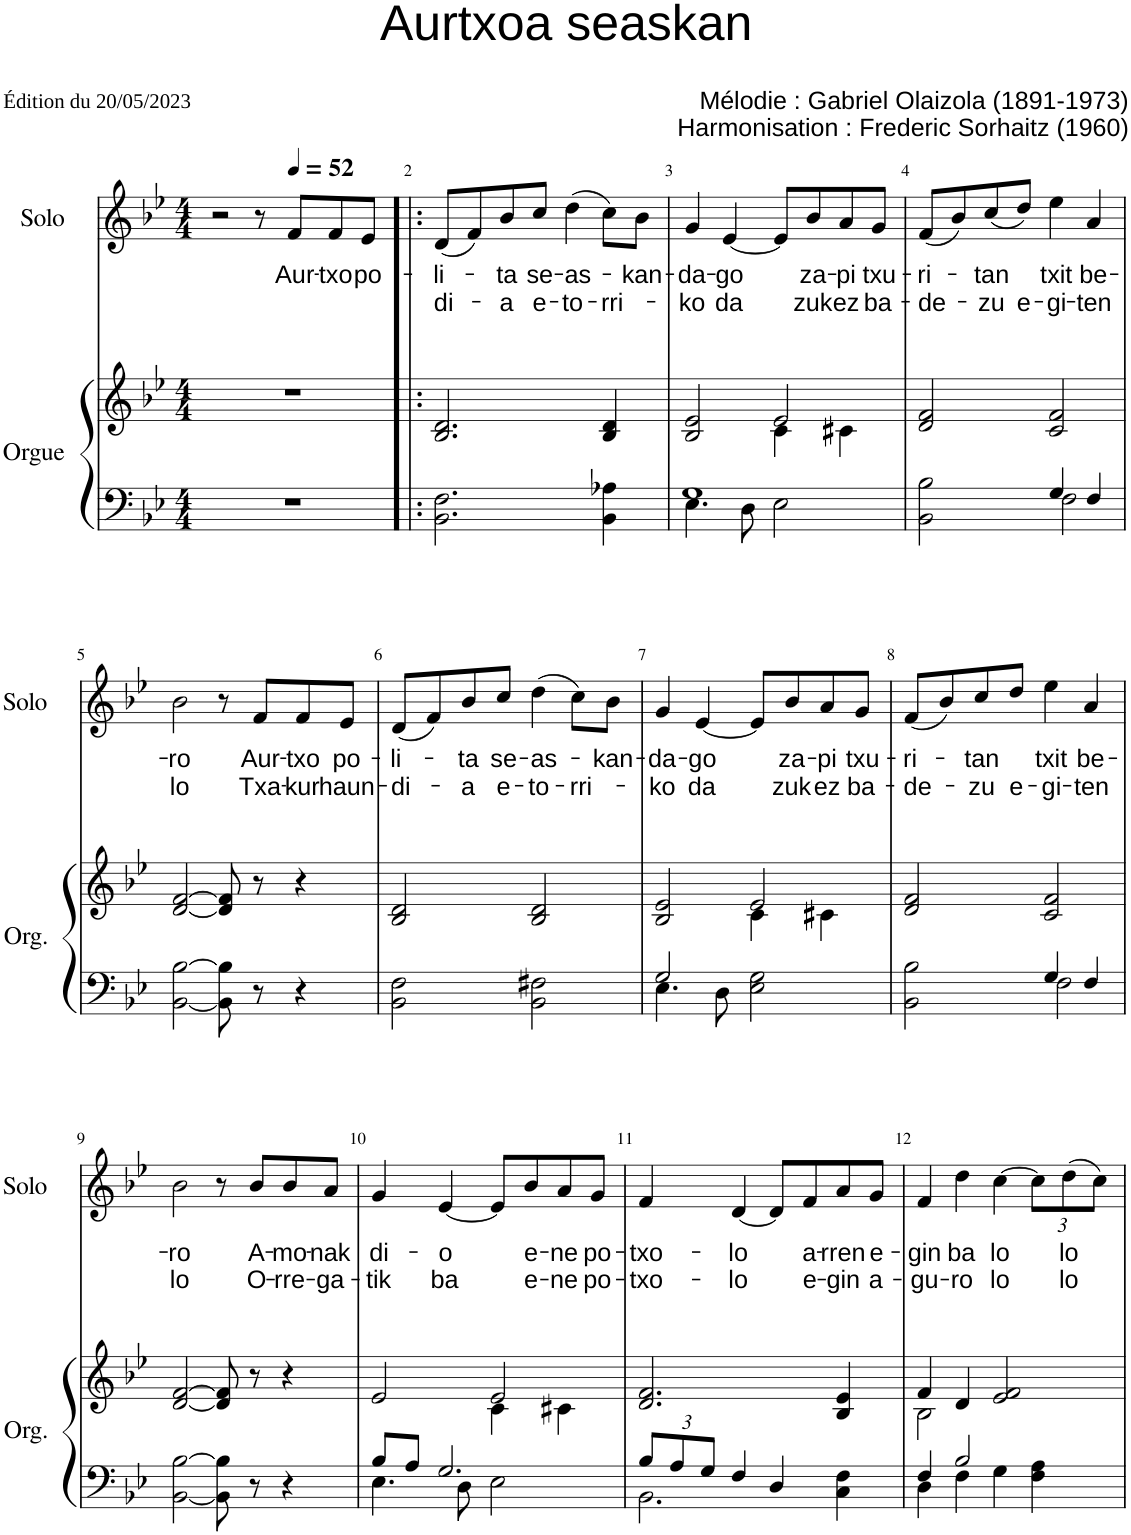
**kern	**kern	**kern	**text	**text
*part2	*part2	*part1	*part1	*part1
*staff3	*staff2	*staff1	*staff1	*staff1
*I"Orgue	*	*I"Solo	*	*
*I'Org.	*	*I'Solo	*	*
*clefF4	*clefG2	*clefG2	*	*
*k[b-e-]	*k[b-e-]	*k[b-e-]	*	*
*M4/4	*M4/4	*M4/4	*	*
=1	=1	=1	=1	=1
1r	1r	2r	.	.
.	.	8r	.	.
*	*	*MM52	*	*
!	!	!	!LO:LY:b	!
.	.	8f/L	Aur-	.
!	!	!	!LO:LY:b	!
.	.	8f/	-txo	.
!	!	!	!LO:LY:b	!
.	.	8e-/J	po-	.
=2!|:	=2!|:	=2!|:	=2!|:	=2!|:
!	!	!	!LO:LY:b	!LO:LY:b
2.BB-\ 2.F\	2.B-/ 2.d/	(8d/L	-li-	di-
.	.	8f/)	.	.
!	!	!	!LO:LY:b	!LO:LY:b
.	.	8b-/	-ta	-a
!	!	!	!LO:LY:b	!LO:LY:b
.	.	8cc/J	se-	e-
!	!	!	!LO:LY:b	!LO:LY:b
.	.	(4dd\	-as-	-to-
!	!	!	!	!LO:LY:b
4BB-\ 4A-X\	4B-/ 4d/	8cc\L)	.	-rri-
!	!	!	!LO:LY:b	!
.	.	8b-\J	-kan-	.
=3	=3	=3	=3	=3
*^	*^	*	*	*
!	!	!	!	!	!LO:LY:b	!LO:LY:b
1G	4.E-\	2B-/ 2e-/	2ryy	4g/	-da-	-ko
!	!	!	!	!	!LO:LY:b	!LO:LY:b
.	.	.	.	[4e-/	-go	da
.	8D\	.	.	.	.	.
.	2E-\	2e-/	4c\	8e-/L]	.	.
!	!	!	!	!	!LO:LY:b	!LO:LY:b
.	.	.	.	8b-/	za-	zuk
!	!	!	!	!	!LO:LY:b	!LO:LY:b
.	.	.	4c#X\	8a/	-pi	ez
!	!	!	!	!	!LO:LY:b	!LO:LY:b
.	.	.	.	8g/J	txu-	ba-
*	*	*v	*v	*	*	*
=4	=4	=4	=4	=4	=4
!	!	!	!	!LO:LY:b	!LO:LY:b
2BB-\ 2B-\	2ryy	2d/ 2f/	(8f/L	-ri-	-de-
.	.	.	8b-/)	.	.
!	!	!	!	!LO:LY:b	!LO:LY:b
.	.	.	(8cc/	-tan	-zu
!	!	!	!	!	!LO:LY:b
.	.	.	8dd/J)	.	e-
!	!	!	!	!LO:LY:b	!LO:LY:b
4G/	2F\	2c/ 2f/	4ee-\	txit	-gi-
!	!	!	!	!LO:LY:b	!LO:LY:b
4F/	.	.	4a/	be-	-ten
*v	*v	*	*	*	*
!!LO:LB:g=z
=5	=5	=5	=5	=5
!	!	!	!LO:LY:b	!LO:LY:b
[2BB-\ [2B-\	[2d/ [2f/	2b-\	-ro	lo
8BB-\] 8B-\]	8d/] 8f/]	8r	.	.
!	!	!	!LO:LY:b	!LO:LY:b
8r	8r	8f/L	Aur-	Txa-
!	!	!	!LO:LY:b	!LO:LY:b
4r	4r	8f/	-txo	-kur
!	!	!	!LO:LY:b	!LO:LY:b
.	.	8e-/J	po-	haun-
=6	=6	=6	=6	=6
!	!	!	!LO:LY:b	!LO:LY:b
2BB-\ 2F\	2B-/ 2d/	(8d/L	-li-	-di-
.	.	8f/)	.	.
!	!	!	!LO:LY:b	!LO:LY:b
.	.	8b-/	-ta	-a
!	!	!	!LO:LY:b	!LO:LY:b
.	.	8cc/J	se-	e-
!	!	!	!LO:LY:b	!LO:LY:b
2BB-\ 2F#X\	2B-/ 2d/	(4dd\	-as-	-to-
!	!	!	!	!LO:LY:b
.	.	8cc\L)	.	-rri-
!	!	!	!LO:LY:b	!
.	.	8b-\J	-kan-	.
=7	=7	=7	=7	=7
*^	*^	*	*	*
!	!	!	!	!	!LO:LY:b	!LO:LY:b
2G/	4.E-\	2B-/ 2e-/	2ryy	4g/	-da-	-ko
!	!	!	!	!	!LO:LY:b	!LO:LY:b
.	.	.	.	[4e-/	-go	da
.	8D\	.	.	.	.	.
2E-\ 2G\	2ryy	2e-/	4c\	8e-/L]	.	.
!	!	!	!	!	!LO:LY:b	!LO:LY:b
.	.	.	.	8b-/	za-	zuk
!	!	!	!	!	!LO:LY:b	!LO:LY:b
.	.	.	4c#X\	8a/	-pi	ez
!	!	!	!	!	!LO:LY:b	!LO:LY:b
.	.	.	.	8g/J	txu-	ba-
*	*	*v	*v	*	*	*
=8	=8	=8	=8	=8	=8
!	!	!	!	!LO:LY:b	!LO:LY:b
2BB-\ 2B-\	2ryy	2d/ 2f/	(8f/L	-ri-	-de-
.	.	.	8b-/)	.	.
!	!	!	!	!LO:LY:b	!LO:LY:b
.	.	.	8cc/	-tan	-zu
!	!	!	!	!	!LO:LY:b
.	.	.	8dd/J	.	e-
!	!	!	!	!LO:LY:b	!LO:LY:b
4G/	2F\	2c/ 2f/	4ee-\	txit	-gi-
!	!	!	!	!LO:LY:b	!LO:LY:b
4F/	.	.	4a/	be-	-ten
*v	*v	*	*	*	*
!!LO:LB:g=z
=9	=9	=9	=9	=9
!	!	!	!LO:LY:b	!LO:LY:b
[2BB-\ [2B-\	[2d/ [2f/	2b-\	-ro	lo
8BB-\] 8B-\]	8d/] 8f/]	8r	.	.
!	!	!	!LO:LY:b	!LO:LY:b
8r	8r	8b-/L	A-	O-
!	!	!	!LO:LY:b	!LO:LY:b
4r	4r	8b-/	-mo-	-rre-
!	!	!	!LO:LY:b	!LO:LY:b
.	.	8a/J	-nak	-ga-
=10	=10	=10	=10	=10
*^	*^	*	*	*
!	!	!	!	!	!LO:LY:b	!LO:LY:b
8B-/L	4.E-\	2e-/	2ryy	4g/	di-	-tik
8A/J	.	.	.	.	.	.
!	!	!	!	!	!LO:LY:b	!LO:LY:b
2.G/	.	.	.	[4e-/	-o	ba
.	8D\	.	.	.	.	.
.	2E-\	2e-/	4c\	8e-/L]	.	.
!	!	!	!	!	!LO:LY:b	!LO:LY:b
.	.	.	.	8b-/	e-	e-
!	!	!	!	!	!LO:LY:b	!LO:LY:b
.	.	.	4c#X\	8a/	-ne	-ne
!	!	!	!	!	!LO:LY:b	!LO:LY:b
.	.	.	.	8g/J	po-	po-
*	*	*v	*v	*	*	*
=11	=11	=11	=11	=11	=11
*Xbrackettup	*	*	*	*	*
!	!	!	!	!LO:LY:b	!LO:LY:b
12B-/L	2.BB-\	2.d/ 2.f/	4f/	-txo-	-txo-
12A/	.	.	.	.	.
12G/J	.	.	.	.	.
!	!	!	!	!LO:LY:b	!LO:LY:b
4F/	.	.	[4d/	-lo	-lo
4D/	.	.	8d/L]	.	.
!	!	!	!	!LO:LY:b	!LO:LY:b
.	.	.	8f/	a-	e-
!	!	!	!	!LO:LY:b	!LO:LY:b
4C\ 4F\	4ryy	4B-/ 4e-/	8a/	-rren	-gin
!	!	!	!	!LO:LY:b	!LO:LY:b
.	.	.	8g/J	e-	a-
=12	=12	=12	=12	=12	=12
*	*	*^	*	*	*
!	!	!	!	!	!LO:LY:b	!LO:LY:b
4F/	4D\	4f/	2B-\	4f/	-gin	-gu-
!	!	!	!	!	!LO:LY:b	!LO:LY:b
2B-/	4F\	4d/	.	4dd\	ba	-ro
!	!	!	!	!	!LO:LY:b	!LO:LY:b
.	4G\	2e-/ 2f/	2ryy	[4cc\	lo	lo
*	*	*	*	*Xbrackettup	*	*
4F\ 4A\	4ryy	.	.	12cc\L]	.	.
!	!	!	!	!	!LO:LY:b	!LO:LY:b
.	.	.	.	(12dd\	lo	lo
.	.	.	.	12cc\J)	.	.
*v	*v	*	*	*	*	*
*	*v	*v	*	*	*
=	=	=	=	=
*-	*-	*-	*-	*-
